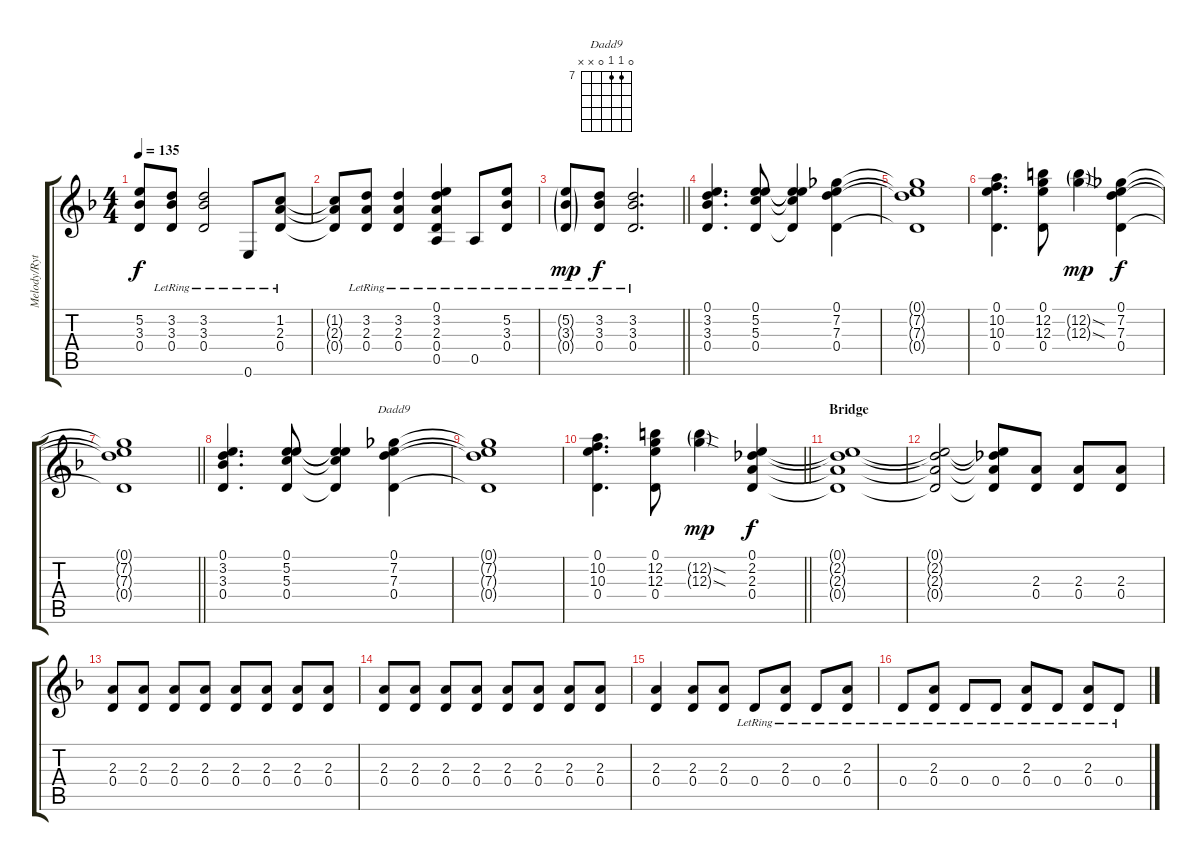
\track ("Melody/Rythem #2" "Melody/Ryt") {instrument distortionguitar bank 125}
\staff {score tabs}
\tuning (E4 B3 G3 D3 A2 E2) {hide}
\chord ("Dadd9" 0 7 7 0 x x) {firstfret 7}
\ts (4 4)
\tempo 135
\clef g2
\ks f
(5.2{t} 3.3{t} 0.4{t}).8{dy f} (3.2{lr} 3.3{lr} 0.4{lr}).8 (3.2{lr} 3.3{lr} 0.4{lr}).2 0.6{lr}.8 (1.2{lr} 2.3{lr} 0.4{lr}).8 |
(1.2{t} 2.3{t} 0.4{t}).8 (3.2{lr} 2.3{lr} 0.4{lr}).8 (3.2{lr} 2.3{lr} 0.4{lr}).4 (0.1{lr} 3.2{lr} 2.3{lr} 0.4{lr} 0.5{lr}).4 0.5{lr}.8 (5.2{lr} 3.3{lr} 0.4{lr}).8 |
\barLineRight lightlight
(5.2{g lr} 3.3{g lr} 0.4{g lr}).8{dy mp} (3.2{lr} 3.3{lr} 0.4{lr}).8{dy f} (3.2{lr} 3.3{lr} 0.4{lr}).2{d} |
(0.1 3.2 3.3 0.4).4{d} (0.1 5.2 5.3 0.4).8 (0.1{t} 5.2{t} 5.3{t} 0.4{t}).4 (0.1 7.2 7.3 0.4).4 |
(0.1{t} 7.2{t} 7.3{t} 0.4{t}).1 |
(0.1 10.2 10.3 0.4).4{d} (0.1 12.2 12.3 0.4).8 (12.2{sod g} 12.3{sod g}).4{dy mp} (0.1 7.2 7.3 0.4).4{dy f} |
\barLineRight lightlight
(0.1{t} 7.2{t} 7.3{t} 0.4{t}).1 |
(0.1 3.2 3.3 0.4).4{d} (0.1 5.2 5.3 0.4).8 (0.1{t} 5.2{t} 5.3{t} 0.4{t}).4 (0.1 7.2 7.3 0.4).4{ch "Dadd9"} |
(0.1{t} 7.2{t} 7.3{t} 0.4{t}).1 |
\barLineRight lightlight
(0.1 10.2 10.3 0.4).4{d} (0.1 12.2 12.3 0.4).8 (12.2{sod g} 12.3{sod g}).4{dy mp} (0.1 2.2 2.3 0.4).4{dy f} |
\section ("" "Bridge")
(0.1{t} 2.2{t} 2.3{t} 0.4{t}).1 |
(0.1{t} 2.2{t} 2.3{t} 0.4{t}).2 (0.1{t} 2.2{t} 2.3{t} 0.4{t}).8 (2.3 0.4).8 (2.3 0.4).8 (2.3 0.4).8 |
(2.3 0.4).8 (2.3 0.4).8 (2.3 0.4).8 (2.3 0.4).8 (2.3 0.4).8 (2.3 0.4).8 (2.3 0.4).8 (2.3 0.4).8 |
(2.3 0.4).8 (2.3 0.4).8 (2.3 0.4).8 (2.3 0.4).8 (2.3 0.4).8 (2.3 0.4).8 (2.3 0.4).8 (2.3 0.4).8 |
(2.3 0.4).4 (2.3 0.4).8 (2.3 0.4).8 0.4{lr}.8 (2.3{lr} 0.4{lr}).8 0.4{lr}.8 (2.3{lr} 0.4{lr}).8 |
0.4{lr}.8 (2.3{lr} 0.4{lr}).8 0.4{lr}.8 0.4{lr}.8 (2.3{lr} 0.4{lr}).8 0.4{lr}.8 (2.3{lr} 0.4{lr}).8 0.4{lr}.8
